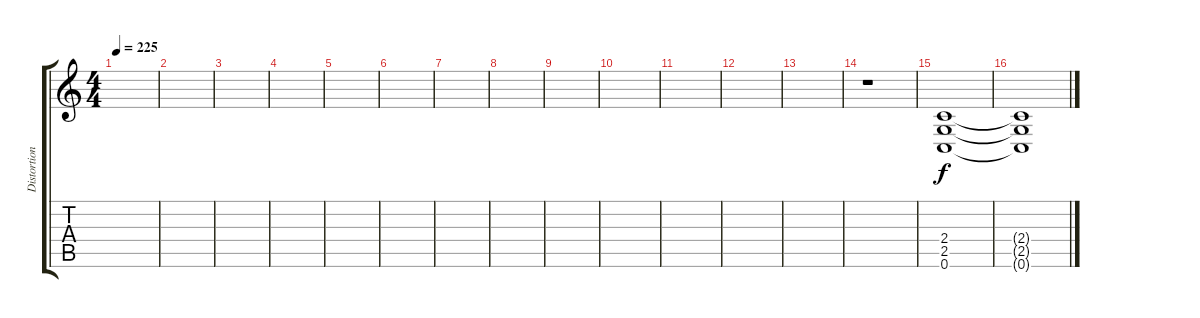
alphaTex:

\track ("Distortion I" "Distortion") {instrument distortionguitar}
\staff {score tabs}
\tuning (C4 G3 Eb3 Bb2 F2 C2) {hide}
\ts (4 4)
\tempo 225
\clef g2
\ks c
|
|
|
|
|
|
|
|
|
|
|
|
|
r.1{volume 0} |
(2.4 2.5 0.6).1{volume 16} |
(2.4{t} 2.5{t} 0.6{t}).1
